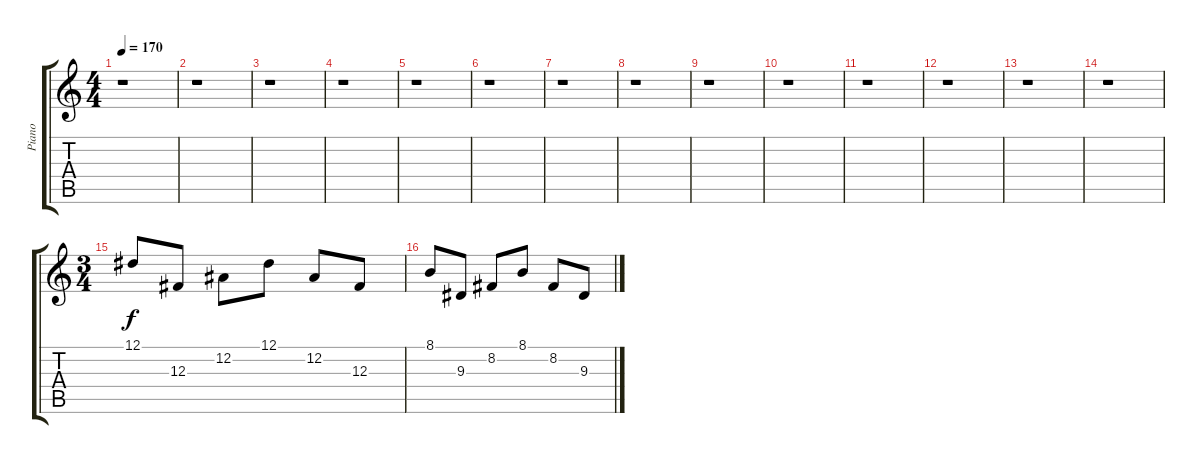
\track ("Piano" "Piano") {instrument brightacousticpiano}
\staff {score tabs}
\tuning (Eb4 Bb3 Gb3 Db3 Ab2 Eb2) {hide}
\ts (4 4)
\tempo 170
\clef g2
\ks c
r.1{dy f} |
r.1 |
r.1 |
r.1 |
r.1 |
r.1 |
r.1 |
r.1 |
r.1 |
r.1 |
r.1 |
r.1 |
r.1 |
r.1 |
\ts (3 4)
\section ("" "")
12.1.8 12.3.8 12.2.8 12.1.8 12.2.8 12.3.8 |
8.1.8 9.3.8 8.2.8 8.1.8 8.2.8 9.3.8
